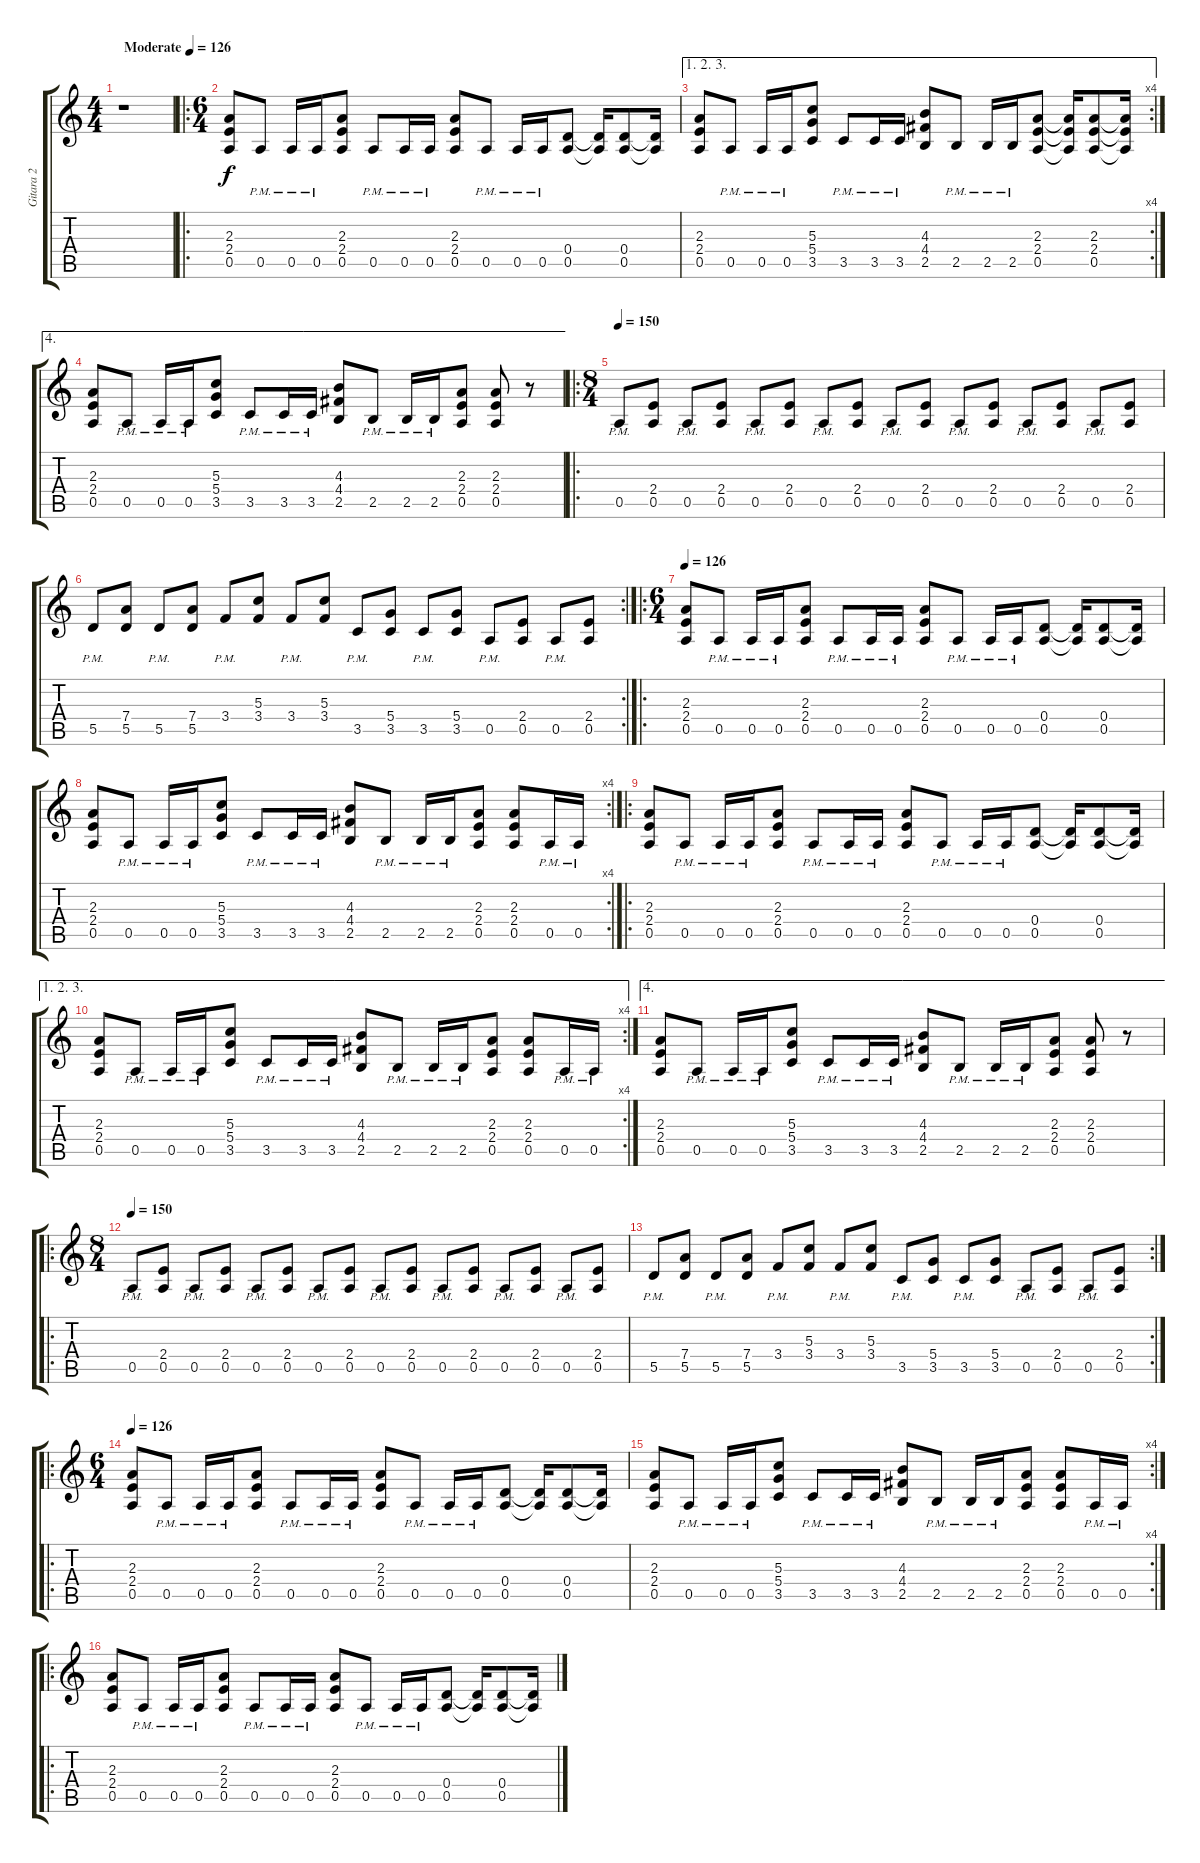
\track ("Gitara 2" "Gitara 2") {instrument distortionguitar}
\staff {score tabs}
\tuning (E4 B3 G3 D3 A2 E2) {hide}
\ts (4 4)
\tempo (126 "Moderate")
\clef g2
\ks c
r.1{dy f instrument distortionguitar} |
\ro
\ts (6 4)
(2.3 2.4 0.5).8 0.5{pm}.8 0.5{pm}.16 0.5{pm}.16 (2.3 2.4 0.5).8 0.5{pm}.8 0.5{pm}.16 0.5{pm}.16 (2.3 2.4 0.5).8 0.5{pm}.8 0.5{pm}.16 0.5{pm}.16 (0.4 0.5).8 (0.4{t} 0.5{t}).16 (0.4 0.5).8 (0.4{t} 0.5{t}).16 |
\ae (1 2 3)
\rc 4
(2.3 2.4 0.5).8 0.5{pm}.8 0.5{pm}.16 0.5{pm}.16 (5.3 5.4 3.5).8 3.5{pm}.8 3.5{pm}.16 3.5{pm}.16 (4.3 4.4 2.5).8 2.5{pm}.8 2.5{pm}.16 2.5{pm}.16 (2.3 2.4 0.5).8 (2.3{t} 2.4{t} 0.5{t}).16 (2.3 2.4 0.5).8 (2.3{t} 2.4{t} 0.5{t}).16 |
\ae 4
(2.3 2.4 0.5).8 0.5{pm}.8 0.5{pm}.16 0.5{pm}.16 (5.3 5.4 3.5).8 3.5{pm}.8 3.5{pm}.16 3.5{pm}.16 (4.3 4.4 2.5).8 2.5{pm}.8 2.5{pm}.16 2.5{pm}.16 (2.3 2.4 0.5).8 (2.3 2.4 0.5).8 r.8 |
\ro
\ts (8 4)
\tempo 150
0.5{pm}.8{volume 15} (2.4 0.5).8 0.5{pm}.8 (2.4 0.5).8 0.5{pm}.8 (2.4 0.5).8 0.5{pm}.8 (2.4 0.5).8 0.5{pm}.8 (2.4 0.5).8 0.5{pm}.8 (2.4 0.5).8 0.5{pm}.8 (2.4 0.5).8 0.5{pm}.8 (2.4 0.5).8 |
\rc 2
5.5{pm}.8 (7.4 5.5).8 5.5{pm}.8 (7.4 5.5).8 3.4{pm}.8 (5.3 3.4).8 3.4{pm}.8 (5.3 3.4).8 3.5{pm}.8 (5.4 3.5).8 3.5{pm}.8 (5.4 3.5).8 0.5{pm}.8 (2.4 0.5).8 0.5{pm}.8 (2.4 0.5).8 |
\ro
\ts (6 4)
\tempo 126
(2.3 2.4 0.5).8{volume 10} 0.5{pm}.8 0.5{pm}.16 0.5{pm}.16 (2.3 2.4 0.5).8 0.5{pm}.8 0.5{pm}.16 0.5{pm}.16 (2.3 2.4 0.5).8 0.5{pm}.8 0.5{pm}.16 0.5{pm}.16 (0.4 0.5).8 (0.4{t} 0.5{t}).16 (0.4 0.5).8 (0.4{t} 0.5{t}).16 |
\rc 4
(2.3 2.4 0.5).8 0.5{pm}.8 0.5{pm}.16 0.5{pm}.16 (5.3 5.4 3.5).8 3.5{pm}.8 3.5{pm}.16 3.5{pm}.16 (4.3 4.4 2.5).8 2.5{pm}.8 2.5{pm}.16 2.5{pm}.16 (2.3 2.4 0.5).8 (2.3 2.4 0.5).8 0.5{pm}.16 0.5{pm}.16 |
\ro
(2.3 2.4 0.5).8 0.5{pm}.8 0.5{pm}.16 0.5{pm}.16 (2.3 2.4 0.5).8 0.5{pm}.8 0.5{pm}.16 0.5{pm}.16 (2.3 2.4 0.5).8 0.5{pm}.8 0.5{pm}.16 0.5{pm}.16 (0.4 0.5).8 (0.4{t} 0.5{t}).16 (0.4 0.5).8 (0.4{t} 0.5{t}).16 |
\ae (1 2 3)
\rc 4
(2.3 2.4 0.5).8 0.5{pm}.8 0.5{pm}.16 0.5{pm}.16 (5.3 5.4 3.5).8 3.5{pm}.8 3.5{pm}.16 3.5{pm}.16 (4.3 4.4 2.5).8 2.5{pm}.8 2.5{pm}.16 2.5{pm}.16 (2.3 2.4 0.5).8 (2.3 2.4 0.5).8 0.5{pm}.16 0.5{pm}.16 |
\ae 4
(2.3 2.4 0.5).8 0.5{pm}.8 0.5{pm}.16 0.5{pm}.16 (5.3 5.4 3.5).8 3.5{pm}.8 3.5{pm}.16 3.5{pm}.16 (4.3 4.4 2.5).8 2.5{pm}.8 2.5{pm}.16 2.5{pm}.16 (2.3 2.4 0.5).8 (2.3 2.4 0.5).8 r.8 |
\ro
\ts (8 4)
\tempo 150
0.5{pm}.8{volume 15} (2.4 0.5).8 0.5{pm}.8 (2.4 0.5).8 0.5{pm}.8 (2.4 0.5).8 0.5{pm}.8 (2.4 0.5).8 0.5{pm}.8 (2.4 0.5).8 0.5{pm}.8 (2.4 0.5).8 0.5{pm}.8 (2.4 0.5).8 0.5{pm}.8 (2.4 0.5).8 |
\rc 2
5.5{pm}.8 (7.4 5.5).8 5.5{pm}.8 (7.4 5.5).8 3.4{pm}.8 (5.3 3.4).8 3.4{pm}.8 (5.3 3.4).8 3.5{pm}.8 (5.4 3.5).8 3.5{pm}.8 (5.4 3.5).8 0.5{pm}.8 (2.4 0.5).8 0.5{pm}.8 (2.4 0.5).8 |
\ro
\ts (6 4)
\tempo 126
(2.3 2.4 0.5).8{volume 10} 0.5{pm}.8 0.5{pm}.16 0.5{pm}.16 (2.3 2.4 0.5).8 0.5{pm}.8 0.5{pm}.16 0.5{pm}.16 (2.3 2.4 0.5).8 0.5{pm}.8 0.5{pm}.16 0.5{pm}.16 (0.4 0.5).8 (0.4{t} 0.5{t}).16 (0.4 0.5).8 (0.4{t} 0.5{t}).16 |
\rc 4
(2.3 2.4 0.5).8 0.5{pm}.8 0.5{pm}.16 0.5{pm}.16 (5.3 5.4 3.5).8 3.5{pm}.8 3.5{pm}.16 3.5{pm}.16 (4.3 4.4 2.5).8 2.5{pm}.8 2.5{pm}.16 2.5{pm}.16 (2.3 2.4 0.5).8 (2.3 2.4 0.5).8 0.5{pm}.16 0.5{pm}.16 |
\ro
(2.3 2.4 0.5).8 0.5{pm}.8 0.5{pm}.16 0.5{pm}.16 (2.3 2.4 0.5).8 0.5{pm}.8 0.5{pm}.16 0.5{pm}.16 (2.3 2.4 0.5).8 0.5{pm}.8 0.5{pm}.16 0.5{pm}.16 (0.4 0.5).8 (0.4{t} 0.5{t}).16 (0.4 0.5).8 (0.4{t} 0.5{t}).16
